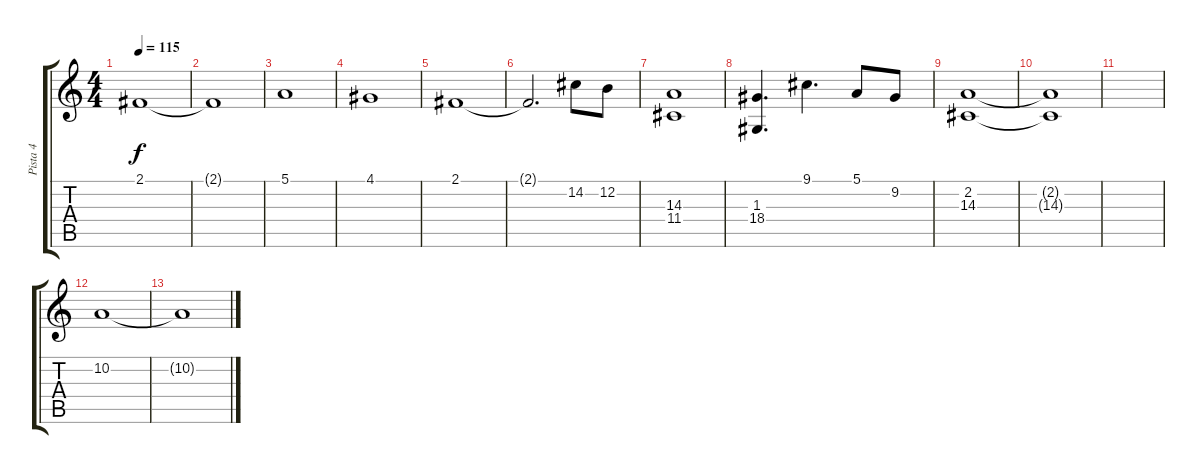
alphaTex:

\track ("Pista 4" "Pista 4") {instrument tremolostrings}
\staff {score tabs}
\tuning (E4 B3 G3 D3 A2 E2) {hide}
\ts (4 4)
\tempo 115
\clef g2
\ks c
2.1.1{dy f} |
2.1{t}.1 |
5.1.1{volume 11} |
4.1.1 |
2.1.1 |
2.1{t}.2{d} 14.2.8 12.2.8 |
(14.3 11.4).1{volume 11} |
(1.3 18.4).4{d} 9.1.4{d} 5.1.8 9.2.8 |
(2.2 14.3).1 |
(2.2{t} 14.3{t}).1 |
|
10.2.1 |
10.2{t}.1
